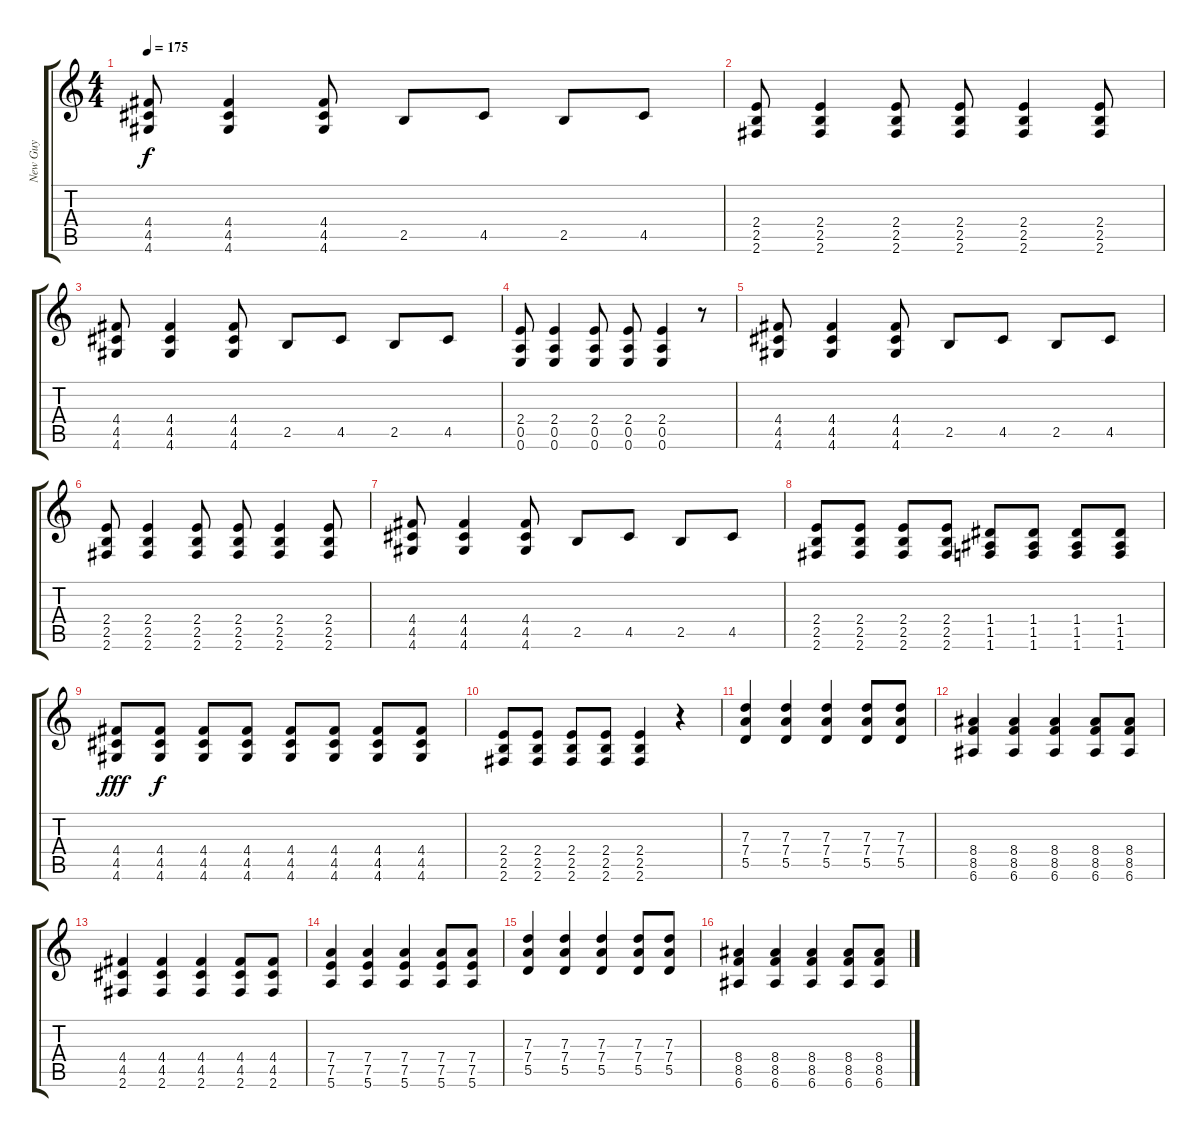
\track ("New Guy" "New Guy") {instrument acousticguitarnylon}
\staff {score tabs}
\tuning (E4 B3 G3 D3 A2 E2) {hide}
\ts (4 4)
\tempo 175
\clef g2
\ks c
(4.4 4.5 4.6).8{dy f} (4.4 4.5 4.6).4 (4.4 4.5 4.6).8 2.5.8 4.5.8 2.5.8 4.5.8 |
(2.4 2.5 2.6).8 (2.4 2.5 2.6).4 (2.4 2.5 2.6).8 (2.4 2.5 2.6).8 (2.4 2.5 2.6).4 (2.4 2.5 2.6).8 |
(4.4 4.5 4.6).8 (4.4 4.5 4.6).4 (4.4 4.5 4.6).8 2.5.8 4.5.8 2.5.8 4.5.8 |
(2.4 0.5 0.6).8 (2.4 0.5 0.6).4 (2.4 0.5 0.6).8 (2.4 0.5 0.6).8 (2.4 0.5 0.6).4 r.8 |
(4.4 4.5 4.6).8 (4.4 4.5 4.6).4 (4.4 4.5 4.6).8 2.5.8 4.5.8 2.5.8 4.5.8 |
(2.4 2.5 2.6).8 (2.4 2.5 2.6).4 (2.4 2.5 2.6).8 (2.4 2.5 2.6).8 (2.4 2.5 2.6).4 (2.4 2.5 2.6).8 |
(4.4 4.5 4.6).8 (4.4 4.5 4.6).4 (4.4 4.5 4.6).8 2.5.8 4.5.8 2.5.8 4.5.8 |
(2.4 2.5 2.6).8 (2.4 2.5 2.6).8 (2.4 2.5 2.6).8 (2.4 2.5 2.6).8 (1.4 1.5 1.6).8 (1.4 1.5 1.6).8 (1.4 1.5 1.6).8 (1.4 1.5 1.6).8 |
(4.4 4.5 4.6).8{dy fff} (4.4 4.5 4.6).8{dy f} (4.4 4.5 4.6).8 (4.4 4.5 4.6).8 (4.4 4.5 4.6).8 (4.4 4.5 4.6).8 (4.4 4.5 4.6).8 (4.4 4.5 4.6).8 |
(2.4 2.5 2.6).8 (2.4 2.5 2.6).8 (2.4 2.5 2.6).8 (2.4 2.5 2.6).8 (2.4 2.5 2.6).4 r.4 |
(7.3 7.4 5.5).4 (7.3 7.4 5.5).4 (7.3 7.4 5.5).4 (7.3 7.4 5.5).8 (7.3 7.4 5.5).8 |
(8.4 8.5 6.6).4 (8.4 8.5 6.6).4 (8.4 8.5 6.6).4 (8.4 8.5 6.6).8 (8.4 8.5 6.6).8 |
(4.4 4.5 2.6).4 (4.4 4.5 2.6).4 (4.4 4.5 2.6).4 (4.4 4.5 2.6).8 (4.4 4.5 2.6).8 |
(7.4 7.5 5.6).4 (7.4 7.5 5.6).4 (7.4 7.5 5.6).4 (7.4 7.5 5.6).8 (7.4 7.5 5.6).8 |
(7.3 7.4 5.5).4 (7.3 7.4 5.5).4 (7.3 7.4 5.5).4 (7.3 7.4 5.5).8 (7.3 7.4 5.5).8 |
(8.4 8.5 6.6).4 (8.4 8.5 6.6).4 (8.4 8.5 6.6).4 (8.4 8.5 6.6).8 (8.4 8.5 6.6).8
